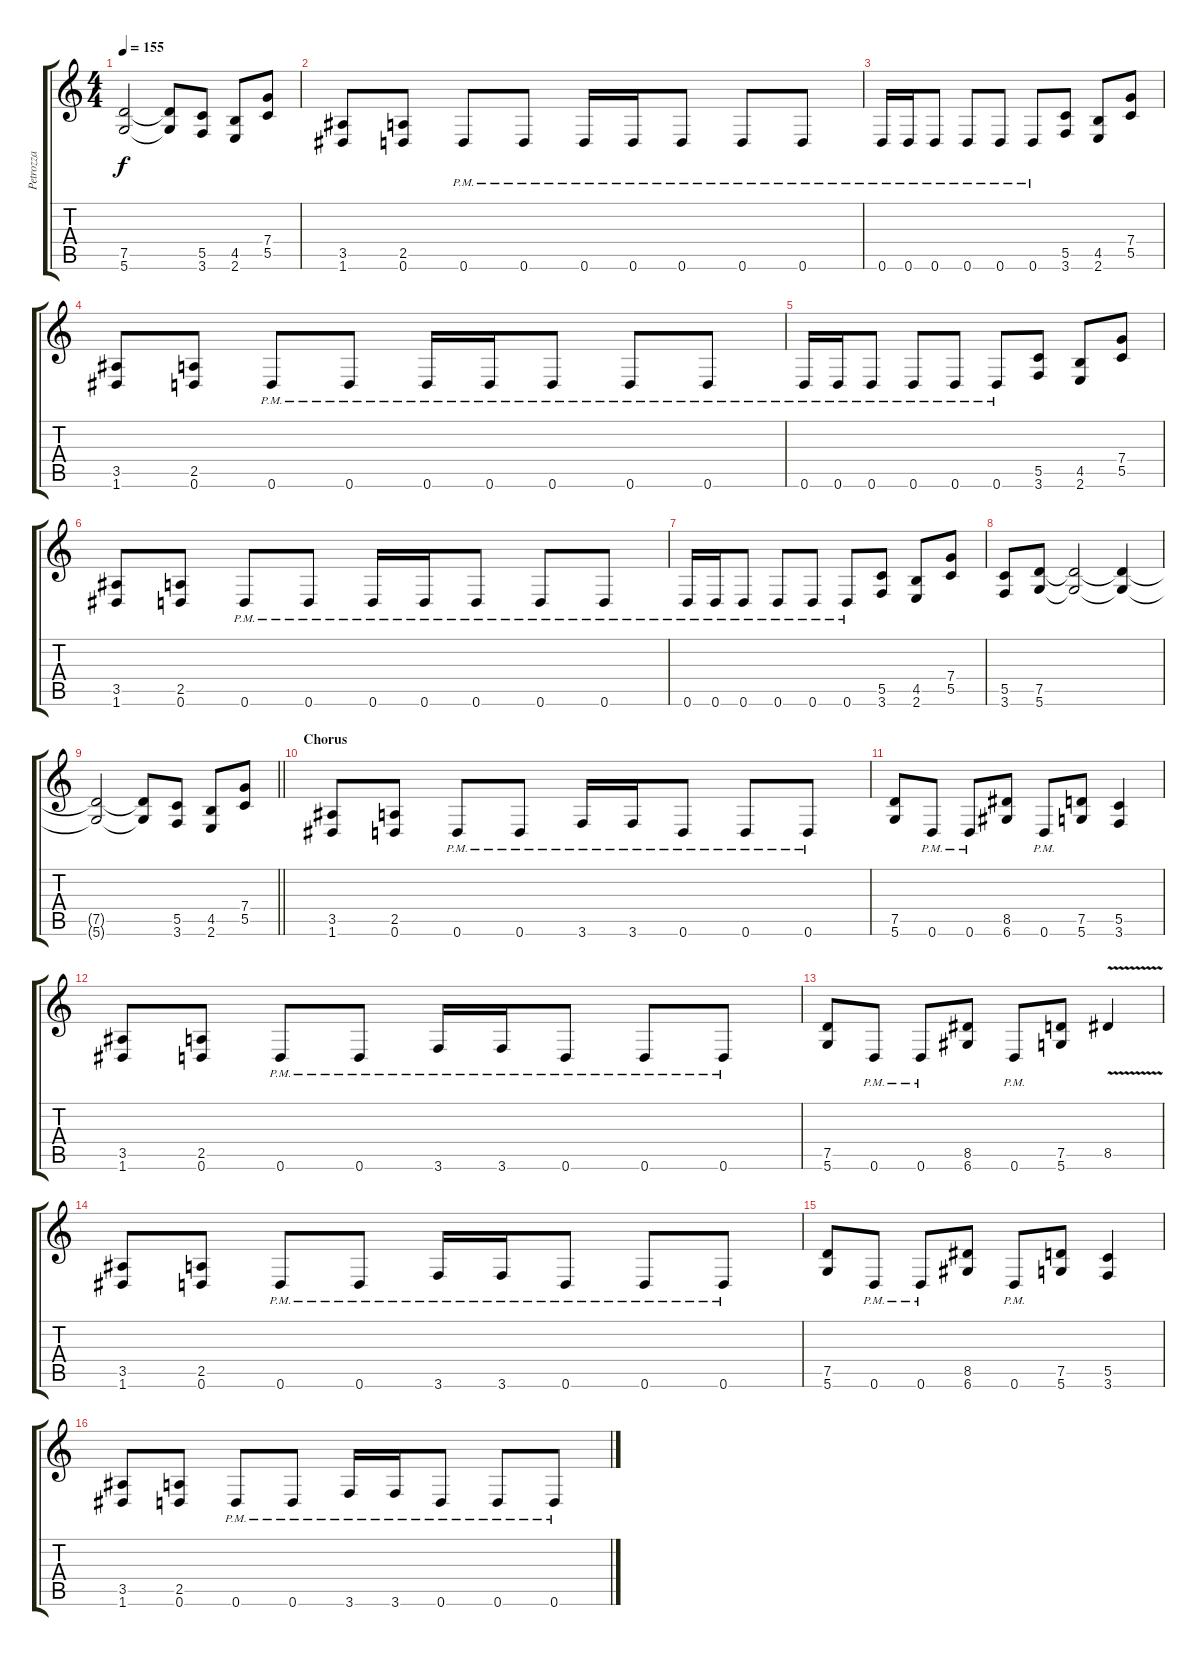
\track ("Petrozza" "Petrozza") {instrument overdrivenguitar}
\staff {score tabs}
\tuning (D4 A3 F3 C3 G2 D2) {hide}
\ts (4 4)
\tempo 155
\clef g2
\ks c
(7.5{t} 5.6{t}).2{dy f} (7.5{t} 5.6{t}).8 (5.5 3.6).8 (4.5 2.6).8 (7.4 5.5).8 |
(3.5 1.6).8 (2.5 0.6).8 0.6{pm}.8 0.6{pm}.8 0.6{pm}.16 0.6{pm}.16 0.6{pm}.8 0.6{pm}.8 0.6{pm}.8 |
0.6{pm}.16 0.6{pm}.16 0.6{pm}.8 0.6{pm}.8 0.6{pm}.8 0.6{pm}.8 (5.5 3.6).8 (4.5 2.6).8 (7.4 5.5).8 |
(3.5 1.6).8 (2.5 0.6).8 0.6{pm}.8 0.6{pm}.8 0.6{pm}.16 0.6{pm}.16 0.6{pm}.8 0.6{pm}.8 0.6{pm}.8 |
0.6{pm}.16 0.6{pm}.16 0.6{pm}.8 0.6{pm}.8 0.6{pm}.8 0.6{pm}.8 (5.5 3.6).8 (4.5 2.6).8 (7.4 5.5).8 |
(3.5 1.6).8 (2.5 0.6).8 0.6{pm}.8 0.6{pm}.8 0.6{pm}.16 0.6{pm}.16 0.6{pm}.8 0.6{pm}.8 0.6{pm}.8 |
0.6{pm}.16 0.6{pm}.16 0.6{pm}.8 0.6{pm}.8 0.6{pm}.8 0.6{pm}.8 (5.5 3.6).8 (4.5 2.6).8 (7.4 5.5).8 |
(5.5 3.6).8 (7.5 5.6).8 (7.5{t} 5.6{t}).2 (7.5{t} 5.6{t}).4 |
\barLineRight lightlight
(7.5{t} 5.6{t}).2 (7.5{t} 5.6{t}).8 (5.5 3.6).8 (4.5 2.6).8 (7.4 5.5).8 |
\section ("" "Chorus")
(3.5 1.6).8 (2.5 0.6).8 0.6{pm}.8 0.6{pm}.8 3.6{pm}.16 3.6{pm}.16 0.6{pm}.8 0.6{pm}.8 0.6{pm}.8 |
(7.5 5.6).8 0.6{pm}.8 0.6{pm}.8 (8.5 6.6).8 0.6{pm}.8 (7.5 5.6).8 (5.5 3.6).4 |
(3.5 1.6).8 (2.5 0.6).8 0.6{pm}.8 0.6{pm}.8 3.6{pm}.16 3.6{pm}.16 0.6{pm}.8 0.6{pm}.8 0.6{pm}.8 |
(7.5 5.6).8 0.6{pm}.8 0.6{pm}.8 (8.5 6.6).8 0.6{pm}.8 (7.5 5.6).8 8.5{v}.4 |
(3.5 1.6).8 (2.5 0.6).8 0.6{pm}.8 0.6{pm}.8 3.6{pm}.16 3.6{pm}.16 0.6{pm}.8 0.6{pm}.8 0.6{pm}.8 |
(7.5 5.6).8 0.6{pm}.8 0.6{pm}.8 (8.5 6.6).8 0.6{pm}.8 (7.5 5.6).8 (5.5 3.6).4 |
(3.5 1.6).8 (2.5 0.6).8 0.6{pm}.8 0.6{pm}.8 3.6{pm}.16 3.6{pm}.16 0.6{pm}.8 0.6{pm}.8 0.6{pm}.8
